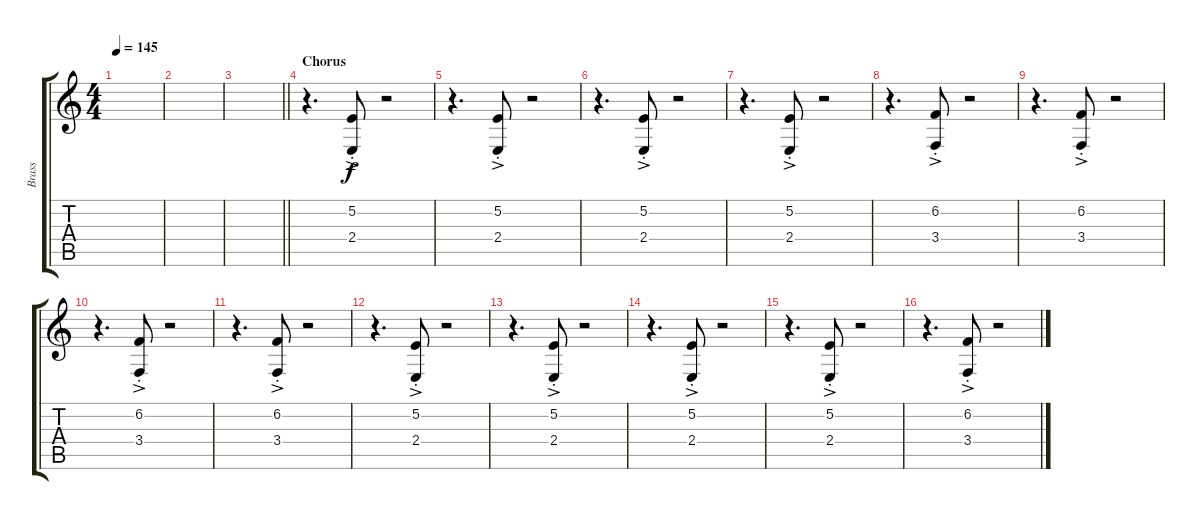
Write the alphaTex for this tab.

\track ("Brass" "Brass") {instrument brasssection}
\staff {score tabs}
\tuning (E4 B3 G3 D3 A2 E2) {hide}
\ts (4 4)
\tempo 145
\clef g2
\ks c
|
|
\barLineRight lightlight
|
\section ("" "Chorus")
r.4{d} (5.2{ac st} 2.4{ac st}).8 r.2 |
r.4{d} (5.2{ac st} 2.4{ac st}).8 r.2 |
r.4{d} (5.2{ac st} 2.4{ac st}).8 r.2 |
r.4{d} (5.2{ac st} 2.4{ac st}).8 r.2 |
r.4{d} (6.2{ac st} 3.4{ac st}).8 r.2 |
r.4{d} (6.2{ac st} 3.4{ac st}).8 r.2 |
r.4{d} (6.2{ac st} 3.4{ac st}).8 r.2 |
r.4{d} (6.2{ac st} 3.4{ac st}).8 r.2 |
r.4{d} (5.2{ac st} 2.4{ac st}).8 r.2 |
r.4{d} (5.2{ac st} 2.4{ac st}).8 r.2 |
r.4{d} (5.2{ac st} 2.4{ac st}).8 r.2 |
r.4{d} (5.2{ac st} 2.4{ac st}).8 r.2 |
r.4{d} (6.2{ac st} 3.4{ac st}).8 r.2
